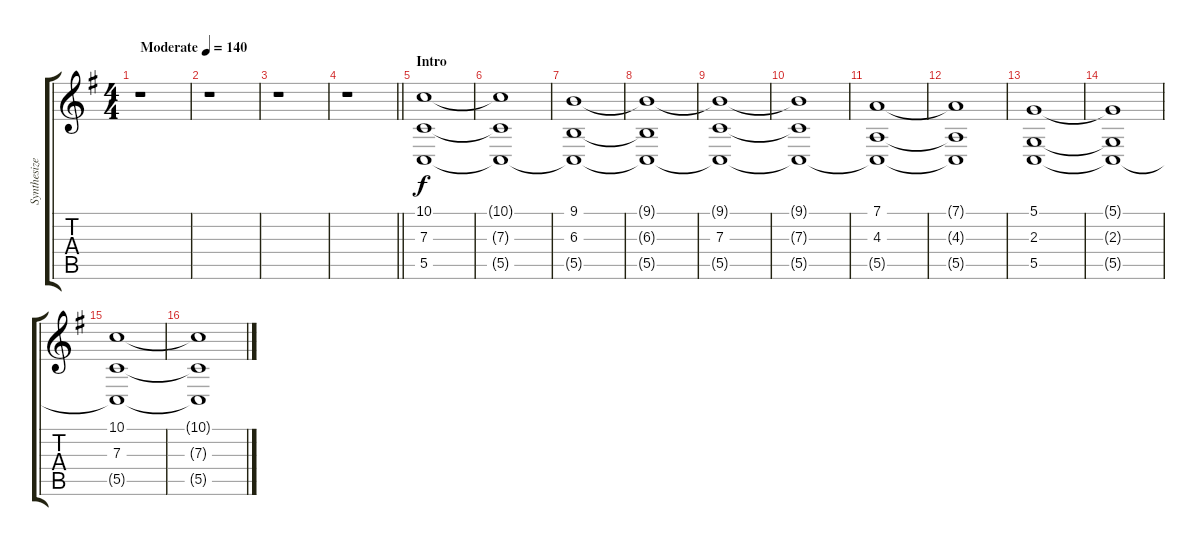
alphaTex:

\track ("Synthesizer" "Synthesize") {instrument pad4choir}
\staff {score tabs}
\tuning (D4 A3 F3 C3 G2 C2) {hide}
\ts (4 4)
\tempo (140 "Moderate")
\clef g2
\ks eminor
r.1{dy f instrument pad4choir} |
r.1 |
r.1 |
\barLineRight lightlight
r.1 |
\section ("" "Intro")
(10.1 7.3 5.5).1{volume 6} |
(10.1{t} 7.3{t} 5.5{t}).1 |
(9.1 6.3 5.5{t}).1 |
(9.1{t} 6.3{t} 5.5{t}).1 |
(9.1{t} 7.3 5.5{t}).1 |
(9.1{t} 7.3{t} 5.5{t}).1 |
(7.1 4.3 5.5{t}).1 |
(7.1{t} 4.3{t} 5.5{t}).1 |
(5.1 2.3 5.5).1 |
(5.1{t} 2.3{t} 5.5{t}).1 |
(10.1 7.3 5.5{t}).1 |
(10.1{t} 7.3{t} 5.5{t}).1
